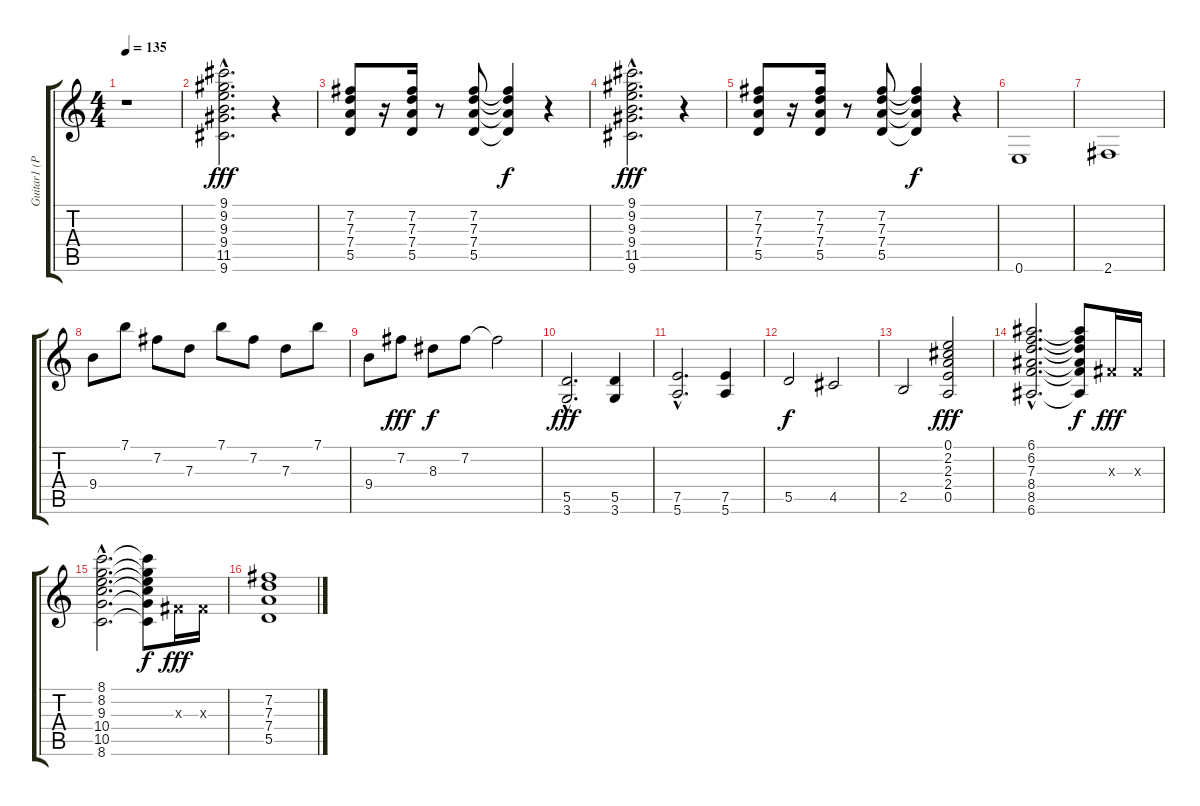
\track ("Guitar1 (Part1)" "Guitar1 (P") {instrument overdrivenguitar}
\staff {score tabs}
\tuning (E4 B3 G3 D3 A2 E2) {hide}
\ts (4 4)
\tempo 135
\clef g2
\ks c
r.1{dy f} |
(9.1{hac} 9.2{hac} 9.3{hac} 9.4{hac} 11.5{hac} 9.6{hac}).2{d dy fff} r.4 |
(7.2 7.3 7.4 5.5).8 r.16 (7.2 7.3 7.4 5.5).16 r.8 (7.2 7.3 7.4 5.5).8 (7.2{t} 7.3{t} 7.4{t} 5.5{t}).4{dy f} r.4 |
(9.1{hac} 9.2{hac} 9.3{hac} 9.4{hac} 11.5{hac} 9.6{hac}).2{d dy fff} r.4 |
(7.2 7.3 7.4 5.5).8 r.16 (7.2 7.3 7.4 5.5).16 r.8 (7.2 7.3 7.4 5.5).8 (7.2{t} 7.3{t} 7.4{t} 5.5{t}).4{dy f} r.4 |
0.6.1 |
2.6.1 |
9.4.8 7.1.8 7.2.8 7.3.8 7.1.8 7.2.8 7.3.8 7.1.8 |
9.4.8 7.2.8{dy fff} 8.3.8{dy f} 7.2.8 7.2{t}.2 |
(5.5{hac} 3.6{hac}).2{d dy fff} (5.5 3.6).4 |
(7.5{hac} 5.6{hac}).2{d} (7.5 5.6).4 |
5.5.2{dy f} 4.5.2 |
2.5.2 (0.1 2.2 2.3 2.4 0.5).2{dy fff} |
(6.1{hac} 6.2{hac} 7.3{hac} 8.4{hac} 8.5{hac} 6.6{hac}).2{d} (6.1{t} 6.2{t} 7.3{t} 8.4{t} 8.5{t} 6.6{t}).8{dy f} -1.3{x}.16{dy fff} -1.3{x}.16 |
(8.1{hac} 8.2{hac} 9.3{hac} 10.4{hac} 10.5{hac} 8.6{hac}).2{d} (8.1{t} 8.2{t} 9.3{t} 10.4{t} 10.5{t} 8.6{t}).8{dy f} -1.3{x}.16{dy fff} -1.3{x}.16 |
(7.2 7.3 7.4 5.5).1
